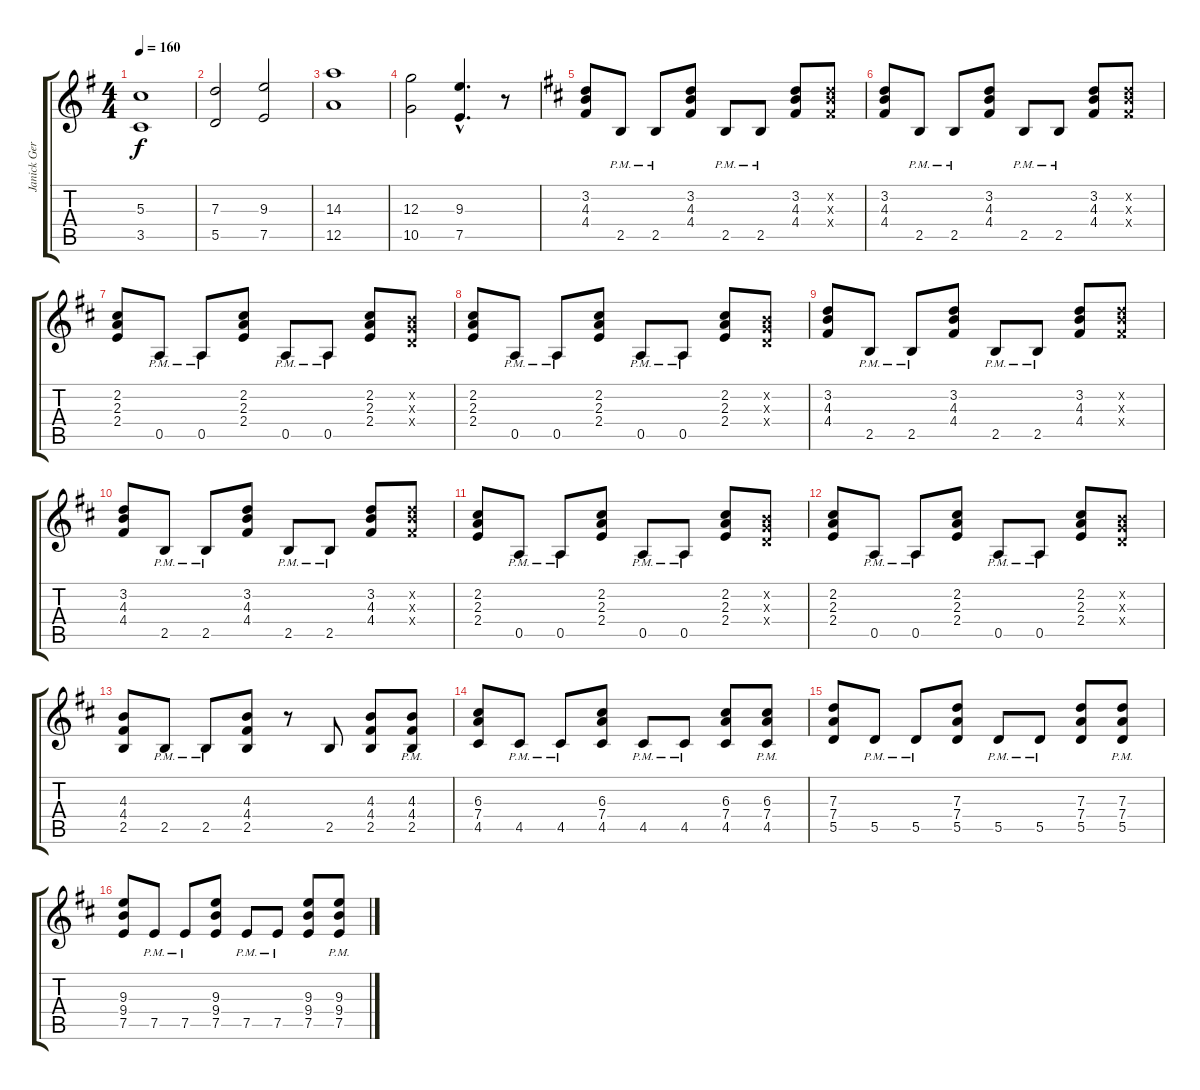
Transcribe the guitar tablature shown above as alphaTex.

\track ("Janick Gers" "Janick Ger") {instrument overdrivenguitar}
\staff {score tabs}
\tuning (E4 B3 G3 D3 A2 E2) {hide}
\ts (4 4)
\tempo 160
\clef g2
\ks g
(5.3 3.5).1{dy f} |
(7.3 5.5).2 (9.3 7.5).2 |
(14.3 12.5).1 |
(12.3 10.5).2 (9.3{hac} 7.5{hac}).4{d} r.8 |
\ks d
(3.2 4.3 4.4).8 2.5{pm}.8 2.5{pm}.8 (3.2 4.3 4.4).8 2.5{pm}.8 2.5{pm}.8 (3.2 4.3 4.4).8 (3.2{x} 4.3{x} 4.4{x}).8 |
(3.2 4.3 4.4).8 2.5{pm}.8 2.5{pm}.8 (3.2 4.3 4.4).8 2.5{pm}.8 2.5{pm}.8 (3.2 4.3 4.4).8 (3.2{x} 4.3{x} 4.4{x}).8 |
(2.2 2.3 2.4).8 0.5{pm}.8 0.5{pm}.8 (2.2 2.3 2.4).8 0.5{pm}.8 0.5{pm}.8 (2.2 2.3 2.4).8 (0.2{x} 0.3{x} 0.4{x}).8 |
(2.2 2.3 2.4).8 0.5{pm}.8 0.5{pm}.8 (2.2 2.3 2.4).8 0.5{pm}.8 0.5{pm}.8 (2.2 2.3 2.4).8 (0.2{x} 0.3{x} 0.4{x}).8 |
(3.2 4.3 4.4).8 2.5{pm}.8 2.5{pm}.8 (3.2 4.3 4.4).8 2.5{pm}.8 2.5{pm}.8 (3.2 4.3 4.4).8 (3.2{x} 4.3{x} 4.4{x}).8 |
(3.2 4.3 4.4).8 2.5{pm}.8 2.5{pm}.8 (3.2 4.3 4.4).8 2.5{pm}.8 2.5{pm}.8 (3.2 4.3 4.4).8 (3.2{x} 4.3{x} 4.4{x}).8 |
(2.2 2.3 2.4).8 0.5{pm}.8 0.5{pm}.8 (2.2 2.3 2.4).8 0.5{pm}.8 0.5{pm}.8 (2.2 2.3 2.4).8 (0.2{x} 0.3{x} 0.4{x}).8 |
(2.2 2.3 2.4).8 0.5{pm}.8 0.5{pm}.8 (2.2 2.3 2.4).8 0.5{pm}.8 0.5{pm}.8 (2.2 2.3 2.4).8 (0.2{x} 0.3{x} 0.4{x}).8 |
(4.3 4.4 2.5).8 2.5{pm}.8 2.5{pm}.8 (4.3 4.4 2.5).8 r.8 2.5.8 (4.3 4.4 2.5).8 (4.3{pm} 4.4 2.5).8 |
(6.3 7.4 4.5).8 4.5{pm}.8 4.5{pm}.8 (6.3 7.4 4.5).8 4.5{pm}.8 4.5{pm}.8 (6.3 7.4 4.5).8 (6.3{pm} 7.4 4.5).8 |
(7.3 7.4 5.5).8 5.5{pm}.8 5.5{pm}.8 (7.3 7.4 5.5).8 5.5{pm}.8 5.5{pm}.8 (7.3 7.4 5.5).8 (7.3{pm} 7.4 5.5).8 |
(9.3 9.4 7.5).8 7.5{pm}.8 7.5{pm}.8 (9.3 9.4 7.5).8 7.5{pm}.8 7.5{pm}.8 (9.3 9.4 7.5).8 (9.3{pm} 9.4 7.5).8
